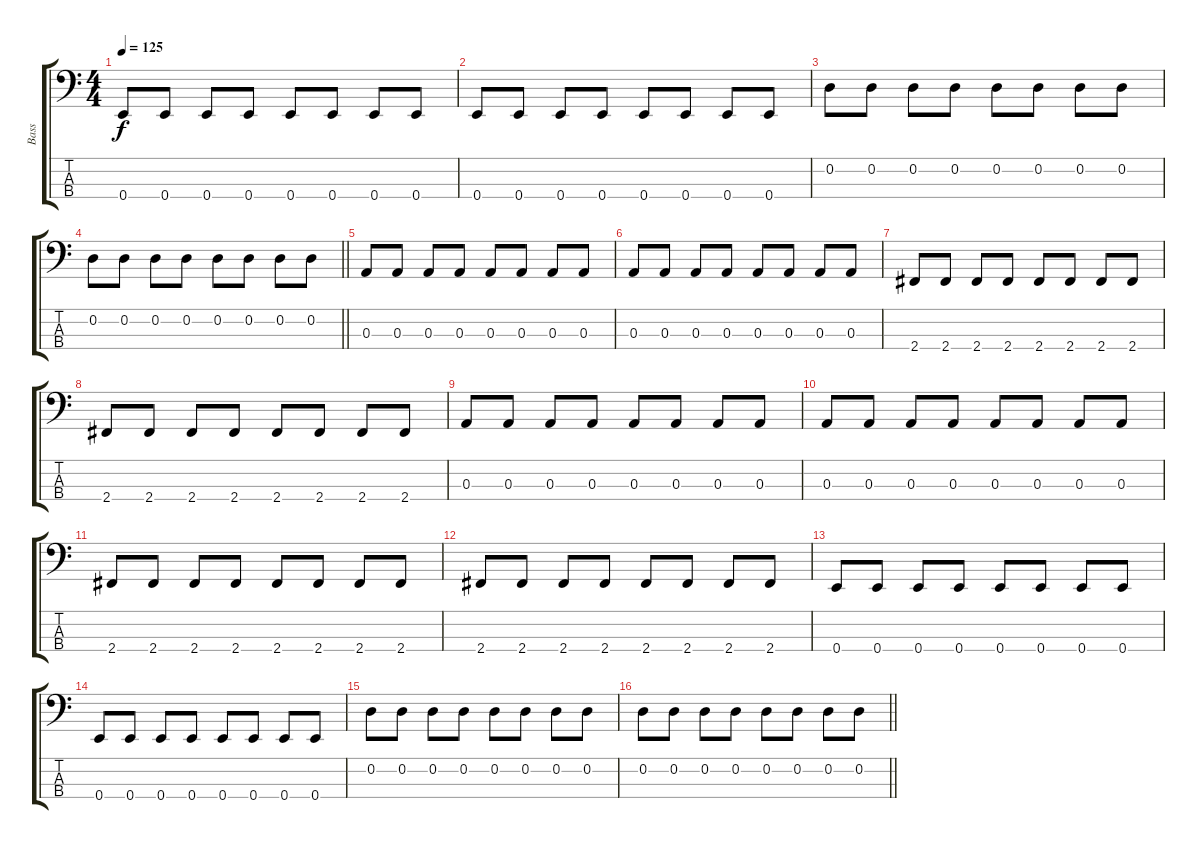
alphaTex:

\track ("Bass" "Bass") {instrument electricbassfinger}
\staff {score tabs}
\tuning (G2 D2 A1 E1) {hide}
\ts (4 4)
\tempo 125
\clef f4
\ks c
0.4.8{dy f} 0.4.8 0.4.8 0.4.8 0.4.8 0.4.8 0.4.8 0.4.8 |
0.4.8 0.4.8 0.4.8 0.4.8 0.4.8 0.4.8 0.4.8 0.4.8 |
0.2.8 0.2.8 0.2.8 0.2.8 0.2.8 0.2.8 0.2.8 0.2.8 |
\barLineRight lightlight
0.2.8 0.2.8 0.2.8 0.2.8 0.2.8 0.2.8 0.2.8 0.2.8 |
0.3.8 0.3.8 0.3.8 0.3.8 0.3.8 0.3.8 0.3.8 0.3.8 |
0.3.8 0.3.8 0.3.8 0.3.8 0.3.8 0.3.8 0.3.8 0.3.8 |
2.4.8 2.4.8 2.4.8 2.4.8 2.4.8 2.4.8 2.4.8 2.4.8 |
2.4.8 2.4.8 2.4.8 2.4.8 2.4.8 2.4.8 2.4.8 2.4.8 |
0.3.8 0.3.8 0.3.8 0.3.8 0.3.8 0.3.8 0.3.8 0.3.8 |
0.3.8 0.3.8 0.3.8 0.3.8 0.3.8 0.3.8 0.3.8 0.3.8 |
2.4.8 2.4.8 2.4.8 2.4.8 2.4.8 2.4.8 2.4.8 2.4.8 |
2.4.8 2.4.8 2.4.8 2.4.8 2.4.8 2.4.8 2.4.8 2.4.8 |
0.4.8 0.4.8 0.4.8 0.4.8 0.4.8 0.4.8 0.4.8 0.4.8 |
0.4.8 0.4.8 0.4.8 0.4.8 0.4.8 0.4.8 0.4.8 0.4.8 |
0.2.8 0.2.8 0.2.8 0.2.8 0.2.8 0.2.8 0.2.8 0.2.8 |
\barLineRight lightlight
0.2.8 0.2.8 0.2.8 0.2.8 0.2.8 0.2.8 0.2.8 0.2.8
